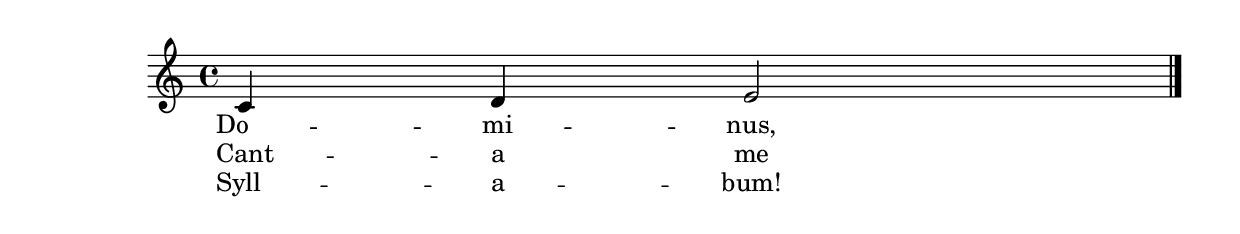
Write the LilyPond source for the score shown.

\version "2.16.2"

\version "2.16.2"

\header {
  snippet-title = "Aligning first lyric syllables in each system together"
  snippet-author = "David Nalesnik"
  % see http://lists.gnu.org/archive/html/lilypond-user/2013-05/msg00706.html
  snippet-description = \markup {
    \wordwrap {
       This snippet allows you to left-align selected columns of syllables in vocal
       music with multiple verses.  The column will be positioned so that the longest
       syllable is centered on the note.  This is particularly useful at the beginnings
       of lines.  To request the alignment at a particular location, you need to
       "/"mark/"" one of the syllables there.  This snippet is also a demonstration of
       defining and using a tag of sorts, here to control a Scheme engraver.
    }
  }
  % add comma-separated tags to make searching more effective:
  tags = "lyrics, alignment, hymn, stanzas, column"
  % is this snippet ready?  See meta/status-values.md
  status = "undocumented"
}

%%%%%%%%%%%%%%%%%%%
%   THE SNIPPET   %
%%%%%%%%%%%%%%%%%%%

% Thw following function is taken from `scm/define-grob-properties.scm'.  We apply it
% to the new properties so LilyPond won't complain about the use of undocumented
% properties.

#(define (define-grob-property symbol type? description)
   (if (not (equal? (object-property symbol 'backend-doc) #f))
       (ly:error (_ "symbol ~S redefined") symbol))

   (set-object-property! symbol 'backend-type? type?)
   (set-object-property! symbol 'backend-doc description)
   symbol)

#(map
  (lambda (x)
    (apply define-grob-property x))

  `(
    (tagged ,boolean? "is this grob marked?")
    (syllables ,array? "the lyric syllables at a timestep")
    ))


#(define (Lyric_text_align_engraver ctx)
  "If the property 'tagged is set, collect all lyric syllables at that
timestep in the grob-array 'syllables"
  (let (; We will collect LyricText items here.
        (syl '()))
    (make-engraver
      (acknowledgers
        ((lyric-syllable-interface trans grob source)
         (set! syl (cons grob syl))))
        ((stop-translation-timestep trans)
         ; This ensures that callbacks will have access to all of the LyricText grobs
         ; in a column though any of the LyricText grobs in that column.
         (if (any (lambda (x) (eq? #t (ly:grob-property x 'tagged)))
                  syl)
             (for-each (lambda (x) 
                         (for-each
                           (lambda (y)
                             (ly:pointer-group-interface::add-grob x 'syllables y))
                           syl))
                       syl))
         ; clear our cache of syllables in readiness for another group
         (set! syl '())))))

#(define (X-offset-callback grob)
  (let* (; This is the grob-array we created to hold targeted syllables.
         (target (ly:grob-object grob 'syllables))
         ; Check is necessary because engraver has only created 'syllables
         ; grob-array in response to tag 
         (target
           (if (ly:grob-array? target)
               (ly:grob-array->list target)
               '()))
         ; A procedure to determine the size of a text stencil:
         (length (lambda (item) 
                   (interval-length
                     (ly:stencil-extent
                        (grob-interpret-markup grob (ly:grob-property item 'text))
                        X)))))
    (if (pair? target) ; Do we have a 'syllables grob-array?
        (let ((longest
                (fold
                  (lambda (elem prev)
                    (if (> (length elem) (length prev)) elem prev))
                  (car target)
                  target)))
          (if (eq? grob longest)
              ; If our grob has the longest syllable, return its default
              ; value for 'X-offset.
              (ly:self-alignment-interface::aligned-on-x-parent grob)
              ; Otherwise, give it the X-offset value of the longest syllable.
              (ly:grob-property longest 'X-offset)))
        
        ; If no grob-array, return the default function for 'X-offset
        (ly:self-alignment-interface::aligned-on-x-parent grob))))


%%%%%%%%%%%%%%%%%%%%%
%   USAGE EXAMPLE   %
%%%%%%%%%%%%%%%%%%%%%

% a shorthand for tagging:

tagIt = \once \override Lyrics.LyricText #'tagged = ##t

\layout {
  ragged-right = ##f
  \context {
    \Lyrics
    \override LyricText #'X-offset = #X-offset-callback
  }
  \context {
    \Score
    \consists #Lyric_text_align_engraver
  }
}

\score {
  \new Staff <<
    \new Voice = A {
      \relative c' {
        c d e2 \bar "|."
      }
    }
    \new Lyrics \lyricsto A {
      \tagIt Do -- mi -- nus,
    }

    \new Lyrics \lyricsto A {
      Cant -- a me
    }
    \new Lyrics \lyricsto A {
      Syll -- a -- bum!
    }
  >>
}
